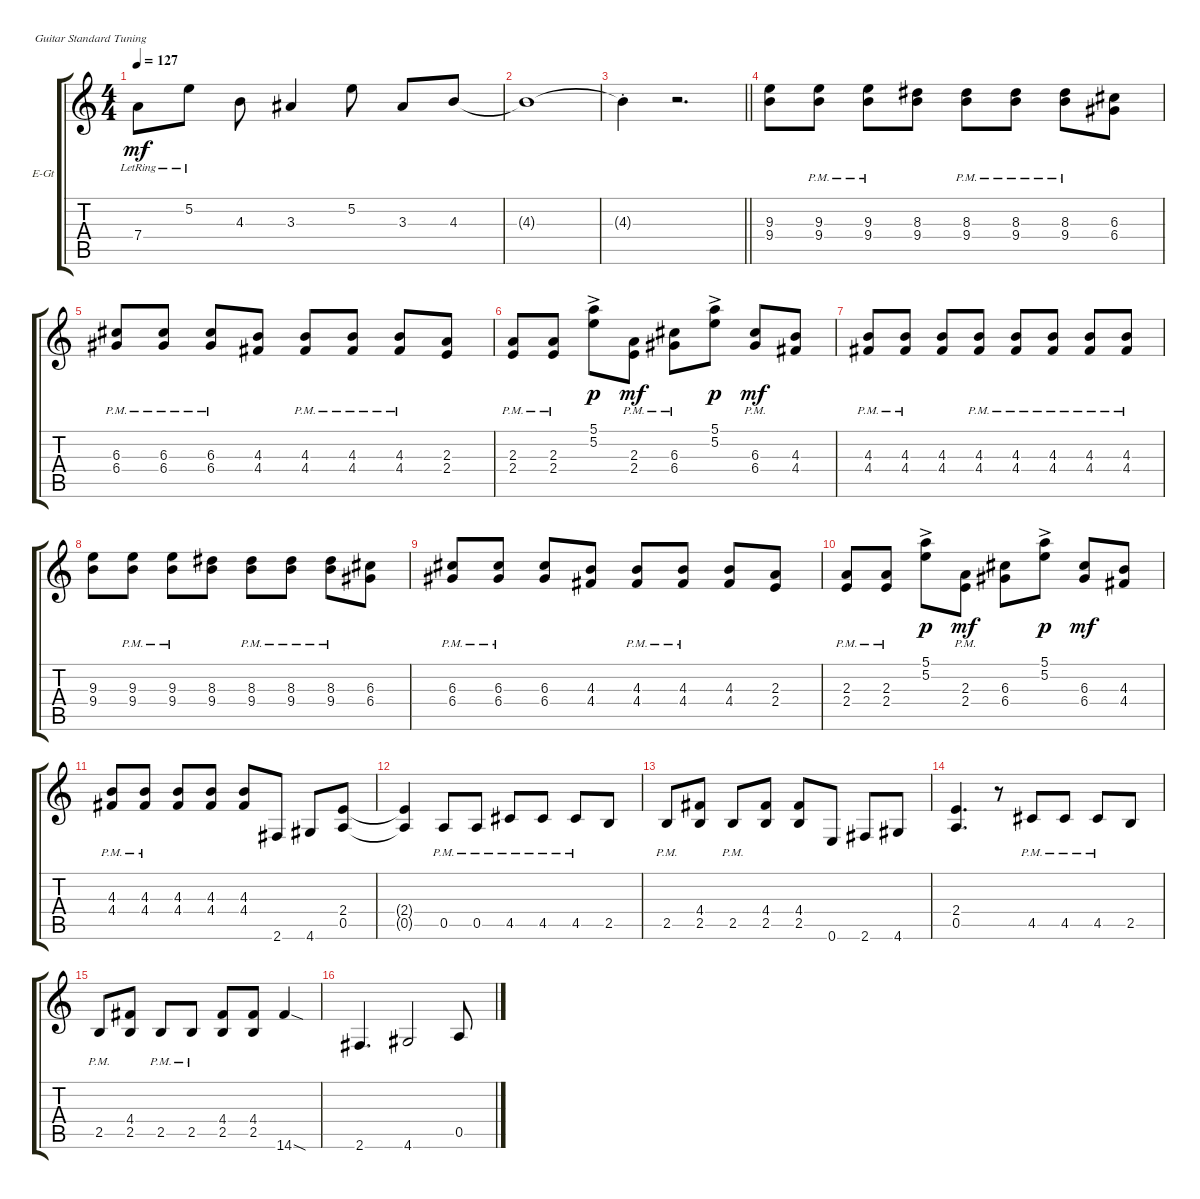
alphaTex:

\defaultSystemsLayout 4
\bracketExtendMode groupsimilarinstruments
\firstSystemTrackNameOrientation horizontal
\otherSystemsTrackNameOrientation horizontal
\track ("Electric Guitar" "E-Gt") {instrument electricguitarclean}
\staff {score tabs}
\tuning (E4 B3 G3 D3 A2 E2)
\ts (4 4)
\tempo 127
\clef g2
\scale
0.216495
\ks c
7.4{lr t}.8{dy mf} 5.2{lr}.8 4.3.8 3.3.4 5.2.8 3.3.8 4.3.8 |
\scale
0.125773 4.3{t}.1 |
\scale
0.183505
\barLineRight lightlight
4.3{st t}.4 r.2{d} |
\scale
0.474227 (9.3 9.4).8 (9.3{pm} 9.4{pm}).8 (9.3{pm} 9.4{pm}).8 (8.3 9.4).8 (8.3{pm} 9.4{pm}).8 (8.3{pm} 9.4{pm}).8 (8.3{pm} 9.4{pm}).8 (6.3 6.4).8 |
\scale
0.228288 (6.3{pm} 6.4{pm}).8 (6.3{pm} 6.4{pm}).8 (6.3{pm} 6.4{pm}).8 (4.3 4.4).8 (4.3{pm} 4.4{pm}).8 (4.3{pm} 4.4{pm}).8 (4.3{pm} 4.4{pm}).8 (2.3 2.4).8 |
\scale
0.28536 (2.3{pm} 2.4{pm}).8 (2.3{pm} 2.4{pm}).8 (5.1{ac} 5.2{ac}).8{dy p} (2.3{pm} 2.4{pm}).8{dy mf} (6.3{pm} 6.4{pm}).8 (5.1{ac} 5.2{ac}).8{dy p} (6.3{pm} 6.4{pm}).8{dy mf} (4.3 4.4).8 |
\scale
0.200993 (4.3{pm} 4.4{pm}).8 (4.3{pm} 4.4{pm}).8 (4.3 4.4).8 (4.3{pm} 4.4{pm}).8 (4.3{pm} 4.4{pm}).8 (4.3{pm} 4.4{pm}).8 (4.3{pm} 4.4{pm}).8 (4.3{pm} 4.4{pm}).8 |
\scale
0.28536 (9.3 9.4).8 (9.3{pm} 9.4{pm}).8 (9.3{pm} 9.4{pm}).8 (8.3 9.4).8 (8.3{pm} 9.4{pm}).8 (8.3{pm} 9.4{pm}).8 (8.3{pm} 9.4{pm}).8 (6.3 6.4).8 |
\scale
0.244032 (6.3{pm} 6.4{pm}).8 (6.3{pm} 6.4{pm}).8 (6.3 6.4).8 (4.3 4.4).8 (4.3{pm} 4.4{pm}).8 (4.3{pm} 4.4{pm}).8 (4.3 4.4).8 (2.3 2.4).8 |
\scale
0.30504 (2.3{pm} 2.4{pm}).8 (2.3{pm} 2.4{pm}).8 (5.1{ac} 5.2{ac}).8{dy p} (2.3{pm} 2.4{pm}).8{dy mf} (6.3 6.4).8 (5.1{ac} 5.2{ac}).8{dy p} (6.3 6.4).8{dy mf} (4.3 4.4).8 |
\scale
0.234748 (4.3{pm} 4.4{pm}).8 (4.3{pm} 4.4{pm}).8 (4.3 4.4).8 (4.3 4.4).8 (4.3 4.4).8 2.6.8 4.6.8 (2.4 0.5).8 |
\scale
0.21618 (2.4{t} 0.5{t}).4 0.5{pm}.8 0.5{pm}.8 4.5{pm}.8 4.5{pm}.8 4.5{pm}.8 2.5.8 |
\scale
0.315315 2.5{pm}.8 (4.4 2.5).8 2.5{pm}.8 (4.4 2.5).8 (4.4 2.5).8 0.6.8 2.6.8 4.6.8 |
\scale
0.281081 (2.4 0.5).4{d} r.8 4.5{pm}.8 4.5{pm}.8 4.5{pm}.8 2.5.8 |
\scale
0.293694 2.5{pm}.8 (4.4 2.5).8 2.5{pm}.8 2.5{pm}.8 (4.4 2.5).8 (4.4 2.5).8 14.6{sod}.4 |
\scale
0.10991 2.6.4{d} 4.6.2 0.5.8
